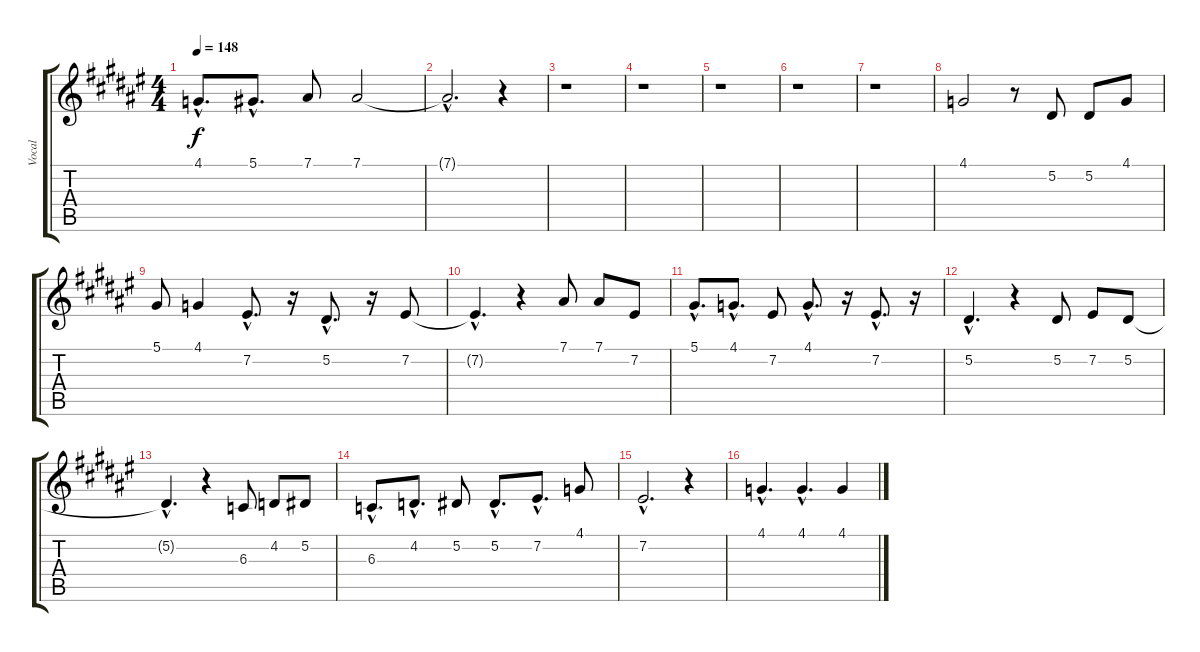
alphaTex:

\track ("Vocal" "Vocal") {instrument oboe}
\staff {score tabs}
\tuning (Eb4 Bb3 Gb3 Db3 Ab2 Eb2) {hide}
\ts (4 4)
\tempo 148
\clef g2
\ks d#minor
4.1{hac}.8{d dy f} 5.1{hac}.8{d} 7.1.8 7.1.2 |
7.1{hac t}.2{d} r.4 |
r.1 |
r.1 |
r.1 |
r.1 |
r.1 |
4.1.2 r.8 5.2.8 5.2.8 4.1.8 |
5.1.8 4.1.4 7.2{hac}.8{d} r.16 5.2{hac}.8{d} r.16 7.2.8 |
7.2{hac t}.4{d} r.4 7.1.8 7.1.8 7.2.8 |
5.1{hac}.8{d} 4.1{hac}.8{d} 7.2.8 4.1{hac}.8{d} r.16 7.2{hac}.8{d} r.16 |
5.2{hac}.4{d} r.4 5.2.8 7.2.8 5.2.8 |
5.2{hac t}.4{d} r.4 6.3.8 4.2.8 5.2.8 |
6.3{hac}.8{d} 4.2{hac}.8{d} 5.2.8 5.2{hac}.8{d} 7.2{hac}.8{d} 4.1.8 |
7.2{hac}.2{d} r.4 |
4.1{hac}.4{d} 4.1{hac}.4{d} 4.1.4
